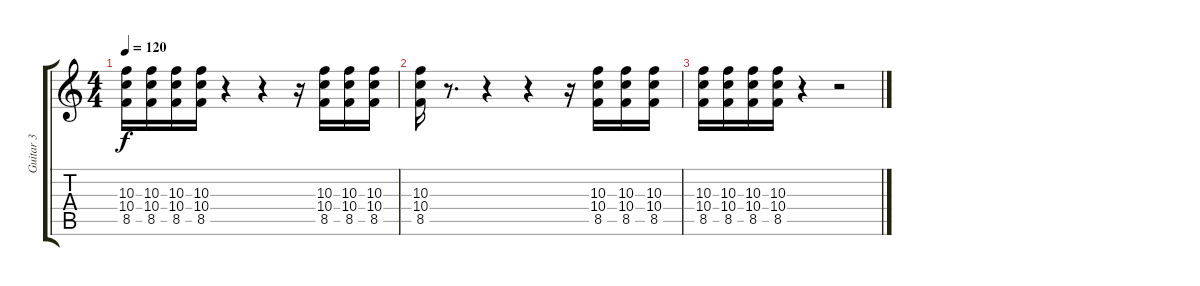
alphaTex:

\track ("Guitar 3" "Guitar 3") {instrument overdrivenguitar}
\staff {score tabs}
\tuning (E4 B3 G3 D3 A2 E2) {hide}
\ts (4 4)
\tempo 120
\clef g2
\ks c
(10.3 10.4 8.5).16{dy f} (10.3 10.4 8.5).16 (10.3 10.4 8.5).16 (10.3 10.4 8.5).16 r.4 r.4 r.16 (10.3 10.4 8.5).16 (10.3 10.4 8.5).16 (10.3 10.4 8.5).16 |
(10.3 10.4 8.5).16 r.8{d} r.4 r.4 r.16 (10.3 10.4 8.5).16 (10.3 10.4 8.5).16 (10.3 10.4 8.5).16 |
(10.3 10.4 8.5).16 (10.3 10.4 8.5).16 (10.3 10.4 8.5).16 (10.3 10.4 8.5).16 r.4 r.2
